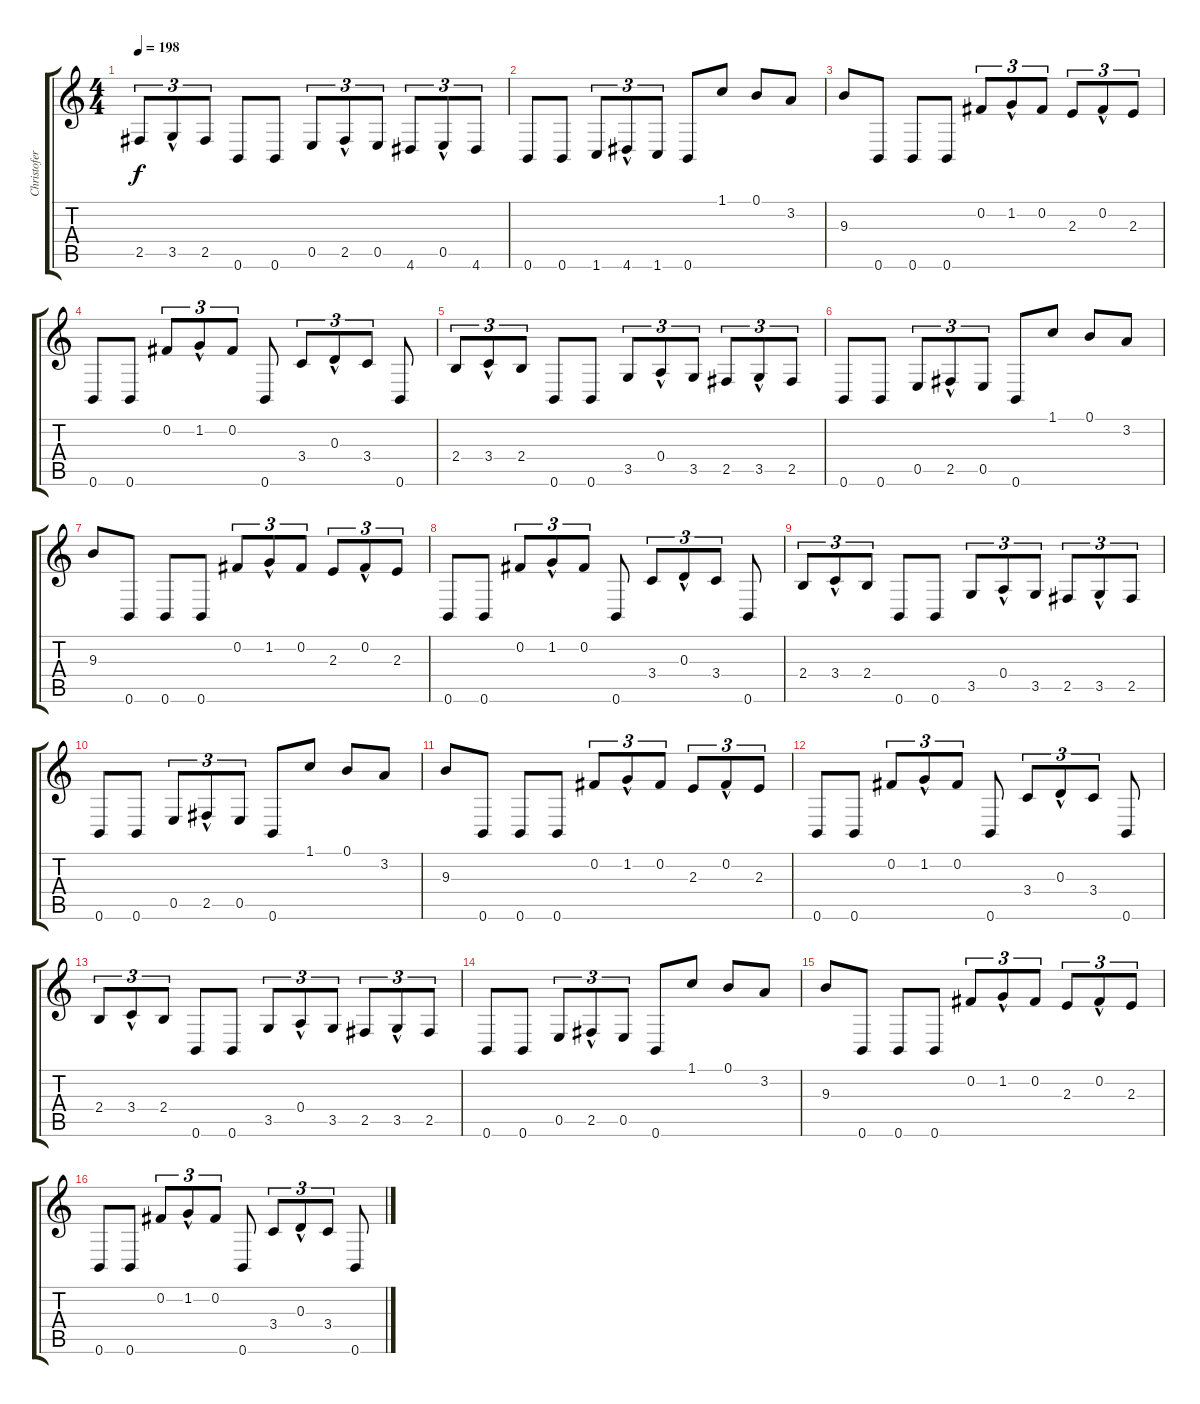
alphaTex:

\track ("Christofer" "Christofer") {instrument distortionguitar}
\staff {score tabs}
\tuning (B3 Gb3 D3 A2 E2 B1) {hide}
\ts (4 4)
\tempo 198
\clef g2
\ks c
2.5.8{tu (3 2) dy f} 3.5{hac}.8{tu (3 2)} 2.5.8{tu (3 2)} 0.6.8 0.6.8 0.5.8{tu (3 2)} 2.5{hac}.8{tu (3 2)} 0.5.8{tu (3 2)} 4.6.8{tu (3 2)} 0.5{hac}.8{tu (3 2)} 4.6.8{tu (3 2)} |
0.6.8 0.6.8 1.6.8{tu (3 2)} 4.6{hac}.8{tu (3 2)} 1.6.8{tu (3 2)} 0.6.8 1.1.8 0.1.8 3.2.8 |
9.3.8 0.6.8 0.6.8 0.6.8 0.2.8{tu (3 2)} 1.2{hac}.8{tu (3 2)} 0.2.8{tu (3 2)} 2.3.8{tu (3 2)} 0.2{hac}.8{tu (3 2)} 2.3.8{tu (3 2)} |
0.6.8 0.6.8 0.2.8{tu (3 2)} 1.2{hac}.8{tu (3 2)} 0.2.8{tu (3 2)} 0.6.8 3.4.8{tu (3 2)} 0.3{hac}.8{tu (3 2)} 3.4.8{tu (3 2)} 0.6.8 |
2.4.8{tu (3 2)} 3.4{hac}.8{tu (3 2)} 2.4.8{tu (3 2)} 0.6.8 0.6.8 3.5.8{tu (3 2)} 0.4{hac}.8{tu (3 2)} 3.5.8{tu (3 2)} 2.5.8{tu (3 2)} 3.5{hac}.8{tu (3 2)} 2.5.8{tu (3 2)} |
0.6.8 0.6.8 0.5.8{tu (3 2)} 2.5{hac}.8{tu (3 2)} 0.5.8{tu (3 2)} 0.6.8 1.1.8 0.1.8 3.2.8 |
9.3.8 0.6.8 0.6.8 0.6.8 0.2.8{tu (3 2)} 1.2{hac}.8{tu (3 2)} 0.2.8{tu (3 2)} 2.3.8{tu (3 2)} 0.2{hac}.8{tu (3 2)} 2.3.8{tu (3 2)} |
0.6.8 0.6.8 0.2.8{tu (3 2)} 1.2{hac}.8{tu (3 2)} 0.2.8{tu (3 2)} 0.6.8 3.4.8{tu (3 2)} 0.3{hac}.8{tu (3 2)} 3.4.8{tu (3 2)} 0.6.8 |
2.4.8{tu (3 2)} 3.4{hac}.8{tu (3 2)} 2.4.8{tu (3 2)} 0.6.8 0.6.8 3.5.8{tu (3 2)} 0.4{hac}.8{tu (3 2)} 3.5.8{tu (3 2)} 2.5.8{tu (3 2)} 3.5{hac}.8{tu (3 2)} 2.5.8{tu (3 2)} |
0.6.8 0.6.8 0.5.8{tu (3 2)} 2.5{hac}.8{tu (3 2)} 0.5.8{tu (3 2)} 0.6.8 1.1.8 0.1.8 3.2.8 |
9.3.8 0.6.8 0.6.8 0.6.8 0.2.8{tu (3 2)} 1.2{hac}.8{tu (3 2)} 0.2.8{tu (3 2)} 2.3.8{tu (3 2)} 0.2{hac}.8{tu (3 2)} 2.3.8{tu (3 2)} |
0.6.8 0.6.8 0.2.8{tu (3 2)} 1.2{hac}.8{tu (3 2)} 0.2.8{tu (3 2)} 0.6.8 3.4.8{tu (3 2)} 0.3{hac}.8{tu (3 2)} 3.4.8{tu (3 2)} 0.6.8 |
2.4.8{tu (3 2)} 3.4{hac}.8{tu (3 2)} 2.4.8{tu (3 2)} 0.6.8 0.6.8 3.5.8{tu (3 2)} 0.4{hac}.8{tu (3 2)} 3.5.8{tu (3 2)} 2.5.8{tu (3 2)} 3.5{hac}.8{tu (3 2)} 2.5.8{tu (3 2)} |
0.6.8 0.6.8 0.5.8{tu (3 2)} 2.5{hac}.8{tu (3 2)} 0.5.8{tu (3 2)} 0.6.8 1.1.8 0.1.8 3.2.8 |
9.3.8 0.6.8 0.6.8 0.6.8 0.2.8{tu (3 2)} 1.2{hac}.8{tu (3 2)} 0.2.8{tu (3 2)} 2.3.8{tu (3 2)} 0.2{hac}.8{tu (3 2)} 2.3.8{tu (3 2)} |
0.6.8 0.6.8 0.2.8{tu (3 2)} 1.2{hac}.8{tu (3 2)} 0.2.8{tu (3 2)} 0.6.8 3.4.8{tu (3 2)} 0.3{hac}.8{tu (3 2)} 3.4.8{tu (3 2)} 0.6.8
